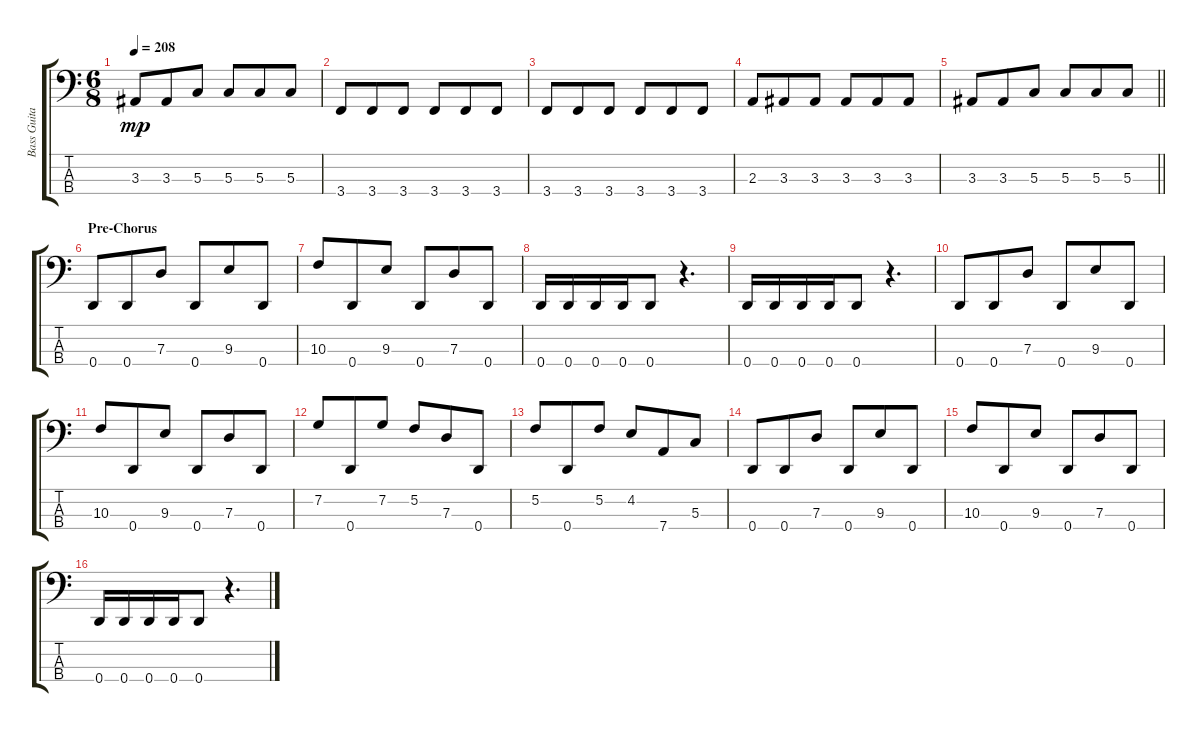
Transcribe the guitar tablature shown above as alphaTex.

\track ("Bass Guitar" "Bass Guita") {instrument electricbassfinger}
\staff {score tabs}
\tuning (F2 C2 G1 D1) {hide}
\ts (6 8)
\tempo 208
\clef f4
\ks c
3.3.8{dy mp} 3.3.8 5.3.8 5.3.8 5.3.8 5.3.8 |
3.4.8 3.4.8 3.4.8 3.4.8 3.4.8 3.4.8 |
3.4.8 3.4.8 3.4.8 3.4.8 3.4.8 3.4.8 |
2.3.8 3.3.8 3.3.8 3.3.8 3.3.8 3.3.8 |
\barLineRight lightlight
3.3.8 3.3.8 5.3.8 5.3.8 5.3.8 5.3.8 |
\section ("" "Pre-Chorus")
0.4.8 0.4.8 7.3.8 0.4.8 9.3.8 0.4.8 |
10.3.8 0.4.8 9.3.8 0.4.8 7.3.8 0.4.8 |
0.4.16 0.4.16 0.4.16 0.4.16 0.4.8 r.4{d} |
0.4.16 0.4.16 0.4.16 0.4.16 0.4.8 r.4{d} |
0.4.8 0.4.8 7.3.8 0.4.8 9.3.8 0.4.8 |
10.3.8 0.4.8 9.3.8 0.4.8 7.3.8 0.4.8 |
7.2.8 0.4.8 7.2.8 5.2.8 7.3.8 0.4.8 |
5.2.8 0.4.8 5.2.8 4.2.8 7.4.8 5.3.8 |
0.4.8 0.4.8 7.3.8 0.4.8 9.3.8 0.4.8 |
10.3.8 0.4.8 9.3.8 0.4.8 7.3.8 0.4.8 |
0.4.16 0.4.16 0.4.16 0.4.16 0.4.8 r.4{d}
